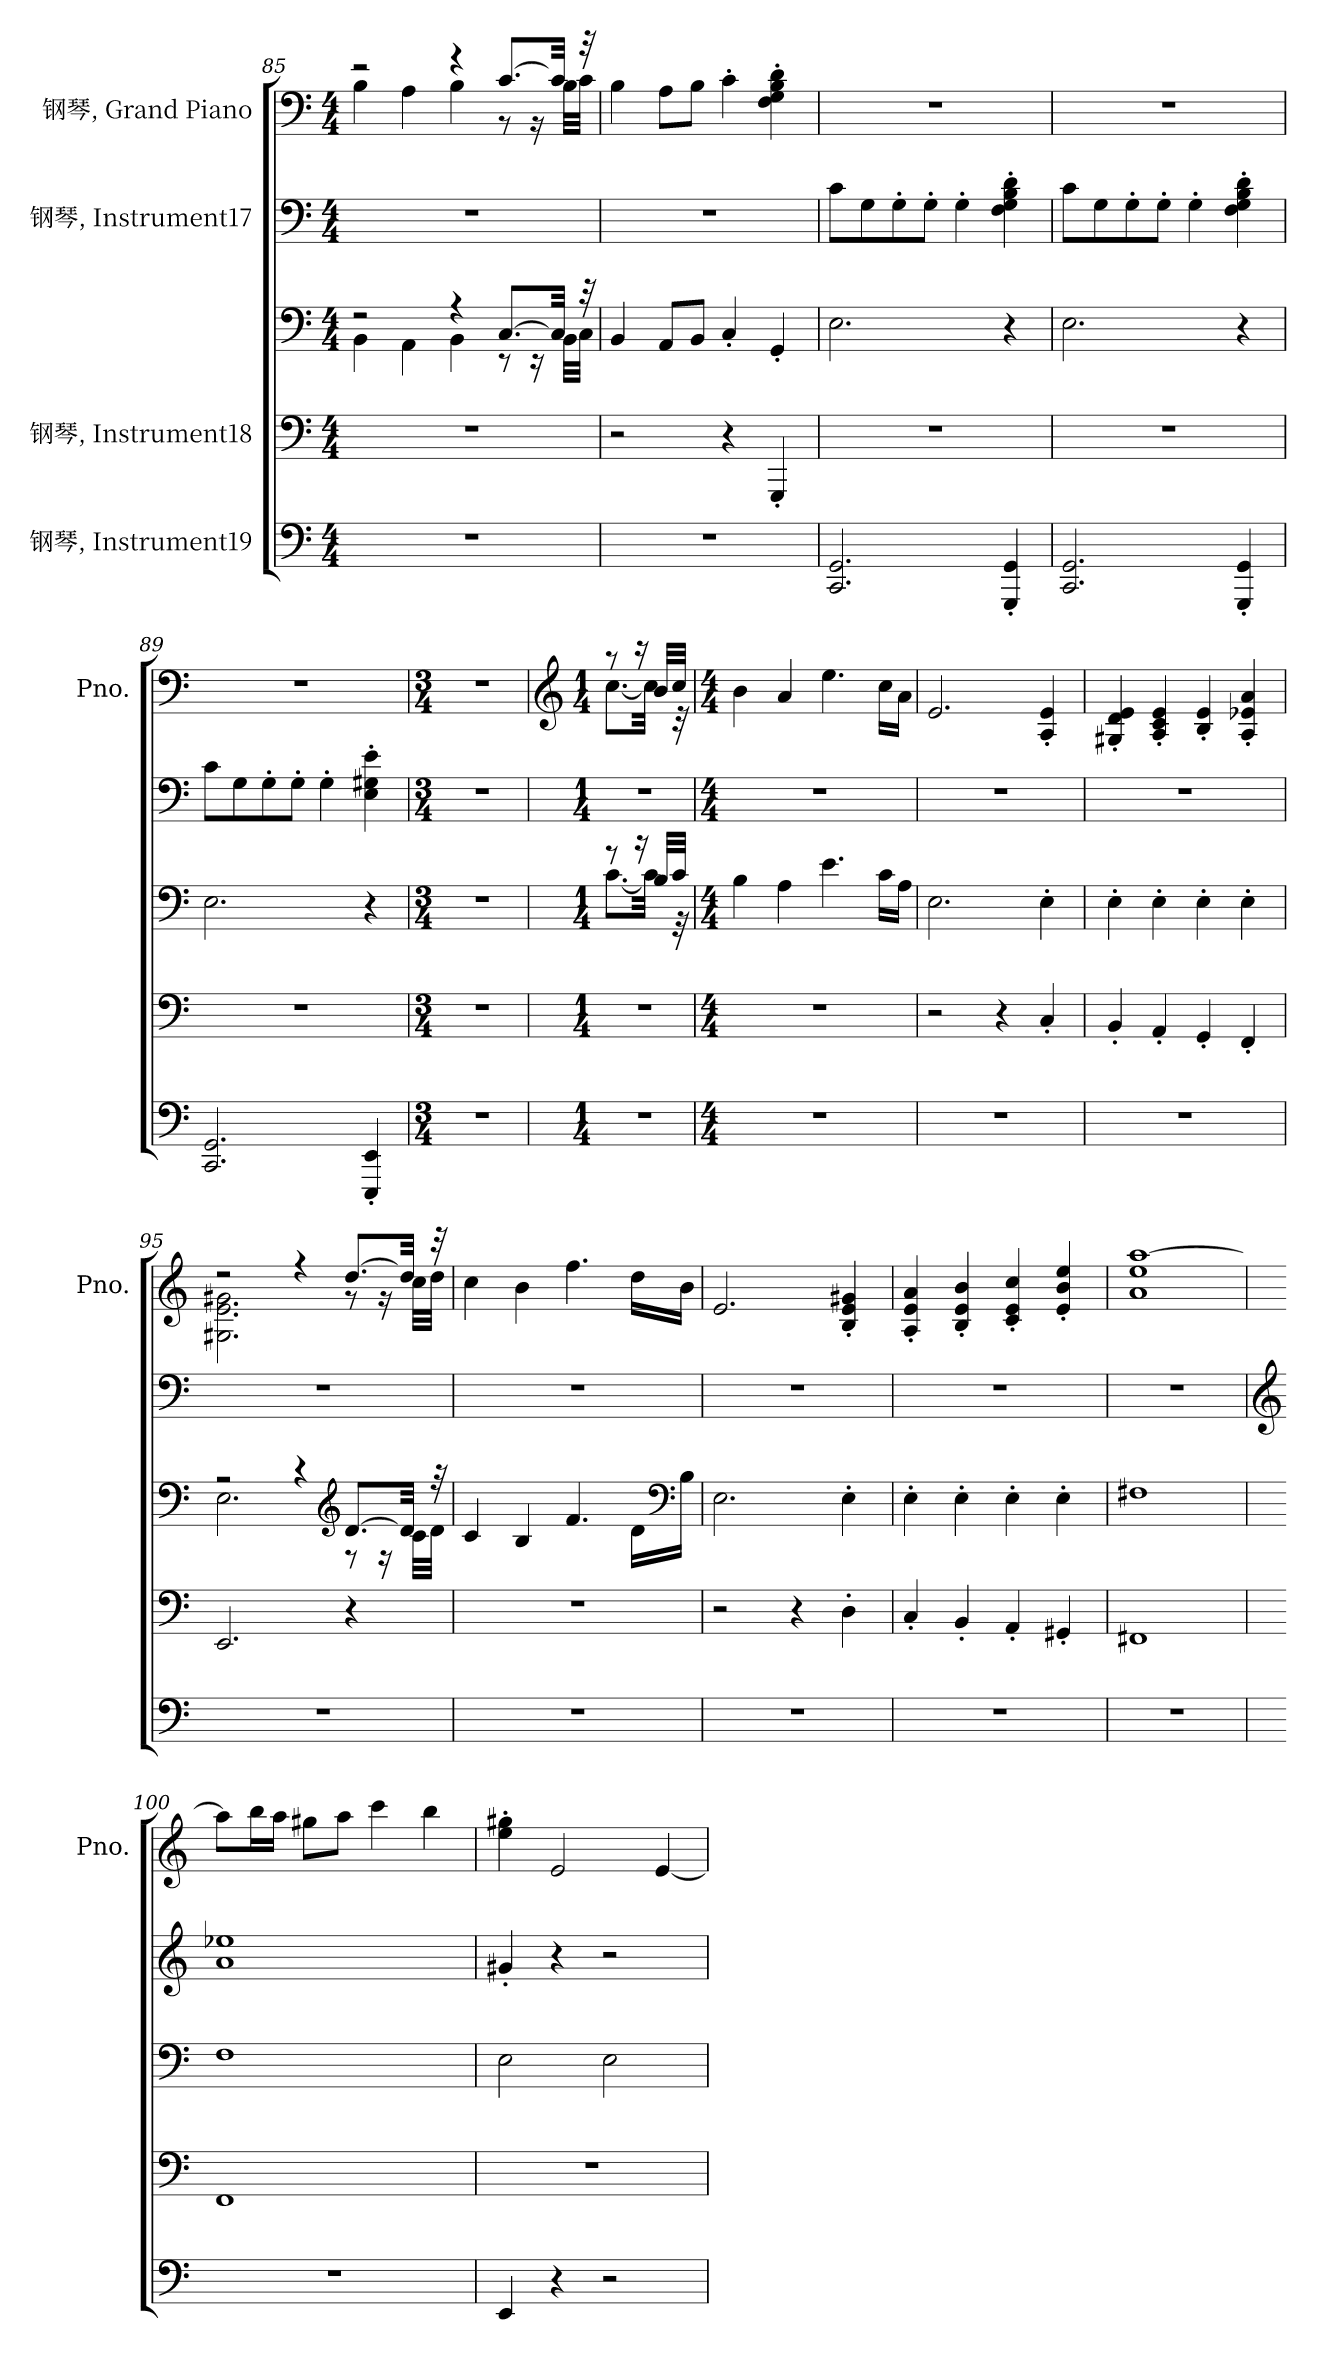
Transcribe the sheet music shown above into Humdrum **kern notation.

**kern	**kern	**kern	**kern	**kern
*part4	*part3	*part3	*part2	*part1
*staff5	*staff4	*staff3	*staff2	*staff1
*I"钢琴, Instrument19	*I"钢琴, Instrument18	*	*I"钢琴, Instrument17	*I"钢琴, Grand Piano
*	*	*	*	*I'Pno.
!!LO:LB:g=z
*clefF4	*clefF4	*clefF4	*clefF4	*clefF4
*k[]	*k[]	*k[]	*k[]	*k[]
*M4/4	*M4/4	*M4/4	*M4/4	*M4/4
=85	=85	=85	=85	=85
*	*	*^	*	*^
1r	1r	2r	4BB\	1r	2r	4B\
.	.	.	4AA\	.	.	4A\
.	.	4r	4BB\	.	4r	4B\
.	.	[8.C/L	8r	.	[8.c/L	8r
.	.	.	16r	.	.	16r
.	.	32C/Jkk]	32BB\LLL	.	32c/Jkk]	32B\LLL
.	.	32r	32C\JJJ	.	32r	32c\JJJ
*	*	*v	*v	*	*v	*v
=86	=86	=86	=86	=86
1r	2r	4BB/	1r	4B\
.	.	8AA/L	.	8A\L
.	.	8BB/J	.	8B\J
.	4r	4C'/	.	4c'\
.	4GGG'/	4GG'/	.	4F\' 4G\' 4B\' 4d\'
=87	=87	=87	=87	=87
2.CC/ 2.GG/	1r	2.E\	8c\L	1r
.	.	.	8G\	.
.	.	.	8G'\	.
.	.	.	8G'\J	.
.	.	.	4G'\	.
4GGG/' 4GG/'	.	4r	4F\' 4G\' 4B\' 4d\'	.
=88	=88	=88	=88	=88
2.CC/ 2.GG/	1r	2.E\	8c\L	1r
.	.	.	8G\	.
.	.	.	8G'\	.
.	.	.	8G'\J	.
.	.	.	4G'\	.
4GGG/' 4GG/'	.	4r	4F\' 4G\' 4B\' 4d\'	.
=89	=89	=89	=89	=89
2.CC/ 2.GG/	1r	2.E\	8c\L	1r
.	.	.	8G\	.
.	.	.	8G'\	.
.	.	.	8G'\J	.
.	.	.	4G'\	.
4EEE/' 4EE/'	.	4r	4E\' 4G#X\' 4e\'	.
=90	=90	=90	=90	=90
*M3/4	*M3/4	*M3/4	*M3/4	*M3/4
2.r	2.r	2.r	2.r	2.r
!!LO:PB:g=z
=91	=91	=91	=91	=91
*	*	*	*	*clefG2
*M1/4	*M1/4	*M1/4	*M1/4	*M1/4
*	*	*^	*	*^
4r	4r	8r	[8.c\L	4r	8r	[8.cc\L
.	.	16r	.	.	16r	.
.	.	32B/LLL	32c\Jkk]	.	32b/LLL	32cc\Jkk]
.	.	32c/JJJ	32r	.	32cc/JJJ	32r
*	*	*v	*v	*	*v	*v
=92	=92	=92	=92	=92
*M4/4	*M4/4	*M4/4	*M4/4	*M4/4
1r	1r	4B\	1r	4b\
.	.	4A\	.	4a/
.	.	4.e\	.	4.ee\
.	.	16c\LL	.	16cc\LL
.	.	16A\JJ	.	16a\JJ
=93	=93	=93	=93	=93
1r	2r	2.E\	1r	2.e/
.	4r	.	.	.
.	4C'/	4E'\	.	4A/' 4e/'
=94	=94	=94	=94	=94
1r	4BB'/	4E'\	1r	4G#X/' 4d/' 4e/'
*	*	*	*	*MM176
.	4AA'/	4E'\	.	4A/' 4c/' 4e/'
*	*	*	*	*MM160
.	4GG'/	4E'\	.	4B/' 4e/'
*	*	*	*	*MM144
.	4FF'/	4E'\	.	4A/' 4e-X/' 4a/'
=95	=95	=95	=95	=95
*	*	*	*	*MM184
*	*	*^	*	*^
1r	2.EE/	2r	2.E\	1r	2r	2.G#X\ 2.e\ 2.g#X\
.	.	4r	.	.	4r	.
*	*	*clefG2	*	*	*	*
.	4r	[8.d/L	8r	.	[8.dd/L	8r
.	.	.	16r	.	.	16r
.	.	32d/Jkk]	32c\LLL	.	32dd/Jkk]	32cc\LLL
.	.	32r	32d\JJJ	.	32r	32dd\JJJ
*	*	*v	*v	*	*v	*v
!!LO:LB:g=z
=96	=96	=96	=96	=96
1r	1r	4c/	1r	4cc\
.	.	4B/	.	4b\
.	.	4.f/	.	4.ff\
.	.	16d\LL	.	16dd\LL
*	*	*clefF4	*	*
.	.	16B\JJ	.	16b\JJ
=97	=97	=97	=97	=97
1r	2r	2.E\	1r	2.e/
.	4r	.	.	.
.	4D'\	4E'\	.	4B/' 4e/' 4g#X/'
=98	=98	=98	=98	=98
1r	4C'/	4E'\	1r	4A/' 4e/' 4a/'
*	*	*	*	*MM168
.	4BB'/	4E'\	.	4B/' 4e/' 4b/'
*	*	*	*	*MM152
.	4AA'/	4E'\	.	4c/' 4e/' 4cc/'
*	*	*	*	*MM136
.	4GG#X'/	4E'\	.	4e/' 4b/' 4ee/'
=99	=99	=99	=99	=99
*	*	*	*	*MM120
*	*	*	*	*^
1r	1FF#X	1F#X	1r	[1aa	1a 1ee
*	*	*	*	*v	*v
=100	=100	=100	=100	=100
*	*	*	*clefG2	*
1r	1FF	1F	1a 1ee-X	8aa\L]
.	.	.	.	16bb\L
.	.	.	.	16aa\JJ
.	.	.	.	8gg#X\L
.	.	.	.	8aa\J
.	.	.	.	4ccc\
.	.	.	.	4bb\
=101	=101	=101	=101	=101
*	*	*	*	*MM192
4EE/	1r	2E\	4g#X'/	4ee\' 4gg#X\'
4r	.	.	4r	2e/
2r	.	2E\	2r	.
.	.	.	.	[4e/
=	=	=	=	=
*-	*-	*-	*-	*-
